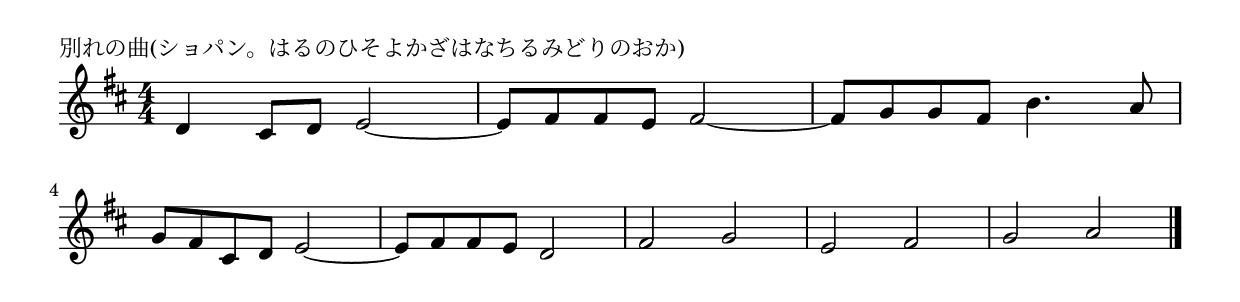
\version "2.18.2"

% 別れの曲(ショパン。はるのひそよかざはなちるみどりのおか)

\header {
piece = "別れの曲(ショパン。はるのひそよかざはなちるみどりのおか)"
}

melody =
\relative c' {
\key d \major
\time 4/4
\set Score.tempoHideNote = ##t
\tempo 4=90
\numericTimeSignature
%
d4 cis8 d e2~ |
e8 fis fis e fis2~ |
fis8 g g fis b4. a8 |
\break
g8 fis cis d e2~ |
e8 fis fis e d2 |
fis g e fis g a 




\bar "|."
}
\score {
<<
\chords {
\set noChordSymbol = ""
\set chordChanges=##t
%%

}
\new Staff {\melody}
>>
\layout {
line-width = #190
indent = 0\mm
}
\midi {}
}